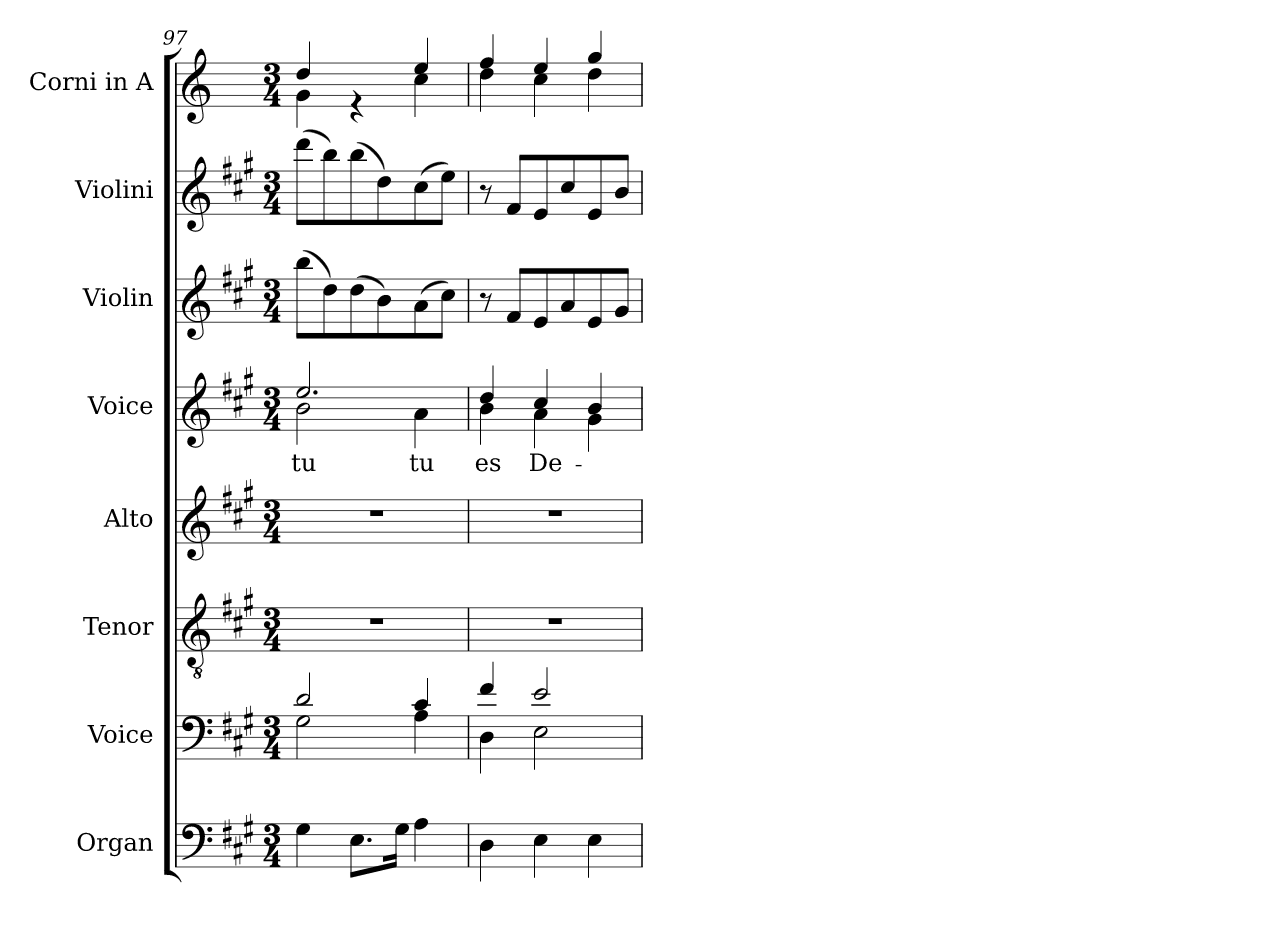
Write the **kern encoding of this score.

**kern	**kern	**kern	**kern	**kern	**text	**kern	**kern	**kern
*part8	*part7	*part6	*part5	*part4	*part4	*part3	*part2	*part1
*staff8	*staff7	*staff6	*staff5	*staff4	*staff4	*staff3	*staff2	*staff1
*I"Organ	*I"Voice	*I"Tenor	*I"Alto	*I"Voice	*	*I"Violin	*I"Violini	*I"Corni in A
*	*	*	*	*	*	*I'Vln	*I'Vln	*
!!LO:PB:g=z
*clefF4	*clefF4	*clefGv2	*clefG2	*clefG2	*	*clefG2	*clefG2	*clefG2
*	*	*	*	*	*	*	*	*ITrd2c3
*k[f#c#g#]	*k[f#c#g#]	*k[f#c#g#]	*k[f#c#g#]	*k[f#c#g#]	*	*k[f#c#g#]	*k[f#c#g#]	*k[f#c#g#]
*M3/4	*M3/4	*M3/4	*M3/4	*M3/4	*	*M3/4	*M3/4	*M3/4
=97	=97	=97	=97	=97	=97	=97	=97	=97
*	*^	*	*	*	*	*	*	*
!	!	!	!	!	!	!LO:LY:b	!	!	!
*	*	*	*	*	*^	*	*	*	*
!	!	!	!	!	!	!	!LO:LY:b	!	!	!
*	*	*	*	*	*	*	*	*	*	*^
4G#\	2d/	2G#\	2.r	2.r	2.ee/	2b\	tu	(8bb\L	(8ddd\L	4b/	4e\
.	.	.	.	.	.	.	.	8dd\)	8bb\)	.	.
8.E\L	.	.	.	.	.	.	.	(8dd\	(8bb\	4re	4ryy
.	.	.	.	.	.	.	.	8b\)	8dd\)	.	.
16G#\Jk	.	.	.	.	.	.	.	.	.	.	.
!	!	!	!	!	!	!	!LO:LY:b	!	!	!	!
4A\	4c#/	4A\	.	.	.	4a\	tu	(8a\	(8cc#\	4cc#/	4a\
.	.	.	.	.	.	.	.	8cc#\J)	8ee\J)	.	.
=98	=98	=98	=98	=98	=98	=98	=98	=98	=98	=98	=98
!	!	!	!	!	!	!	!LO:LY:b	!	!	!	!
4D\	4f#/	4D\	2.r	2.r	4dd/	4b\	es	8r	8r	4dd/	4b\
.	.	.	.	.	.	.	.	8f#/L	8f#/L	.	.
!	!	!	!	!	!	!	!LO:LY:b	!	!	!	!
4E\	2e/	2E\	.	.	4cc#/	4a\	De-	8e/	8e/	4cc#/	4a\
.	.	.	.	.	.	.	.	8a/	8cc#/	.	.
4E\	.	.	.	.	4b/	4g#\	.	8e/	8e/	4ee/	4b\
.	.	.	.	.	.	.	.	8g#/J	8b/J	.	.
*	*v	*v	*	*	*v	*v	*	*	*	*v	*v
=	=	=	=	=	=	=	=	=
*-	*-	*-	*-	*-	*-	*-	*-	*-
